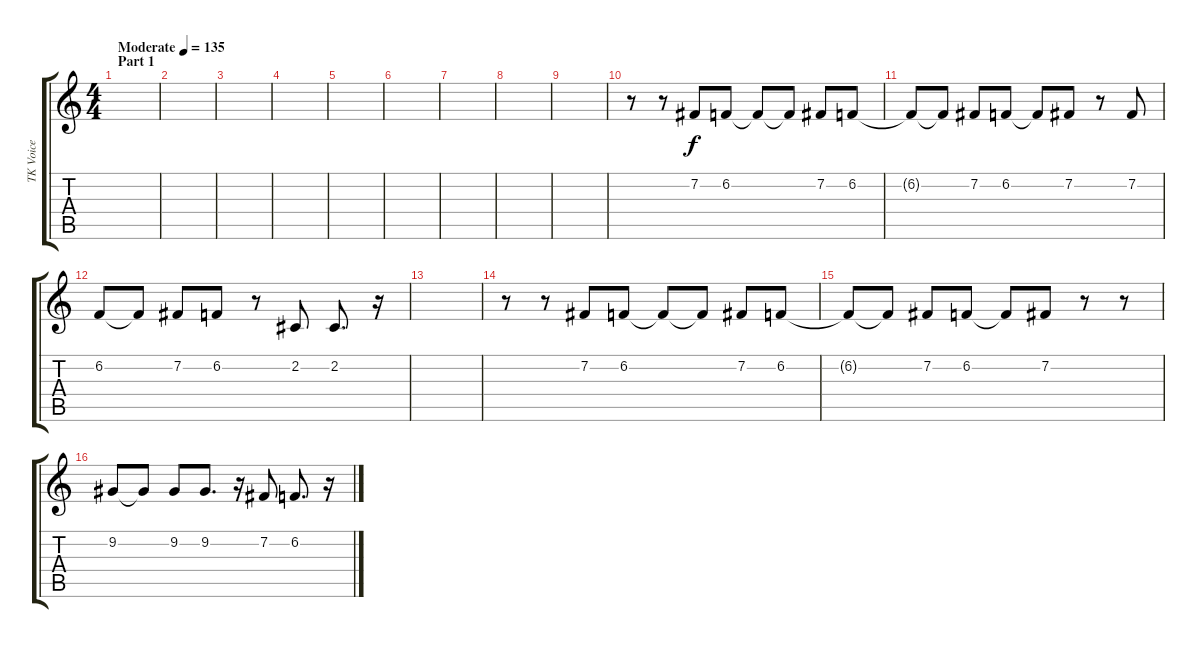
\track ("TK Voice" "TK Voice") {instrument synthvoice}
\staff {score tabs}
\tuning (E4 B3 G3 D3 A2 E2) {hide}
\ts (4 4)
\section ("" "Part 1")
\tempo (135 "Moderate")
\clef g2
\ks c
|
|
|
|
|
|
|
|
|
r.8 r.8 7.2.8 6.2.8 6.2{t}.8 6.2{t}.8 7.2.8 6.2.8 |
6.2{t}.8 6.2{t}.8 7.2.8 6.2.8 6.2{t}.8 7.2.8 r.8 7.2.8 |
6.2.8 6.2{t}.8 7.2.8 6.2.8 r.8 2.2.8 2.2.8{d} r.16 |
|
r.8 r.8 7.2.8 6.2.8 6.2{t}.8 6.2{t}.8 7.2.8 6.2.8 |
6.2{t}.8 6.2{t}.8 7.2.8 6.2.8 6.2{t}.8 7.2.8 r.8 r.8 |
9.2.8 9.2{t}.8 9.2.8 9.2.8{d} r.16 7.2.8 6.2.8{d} r.16
